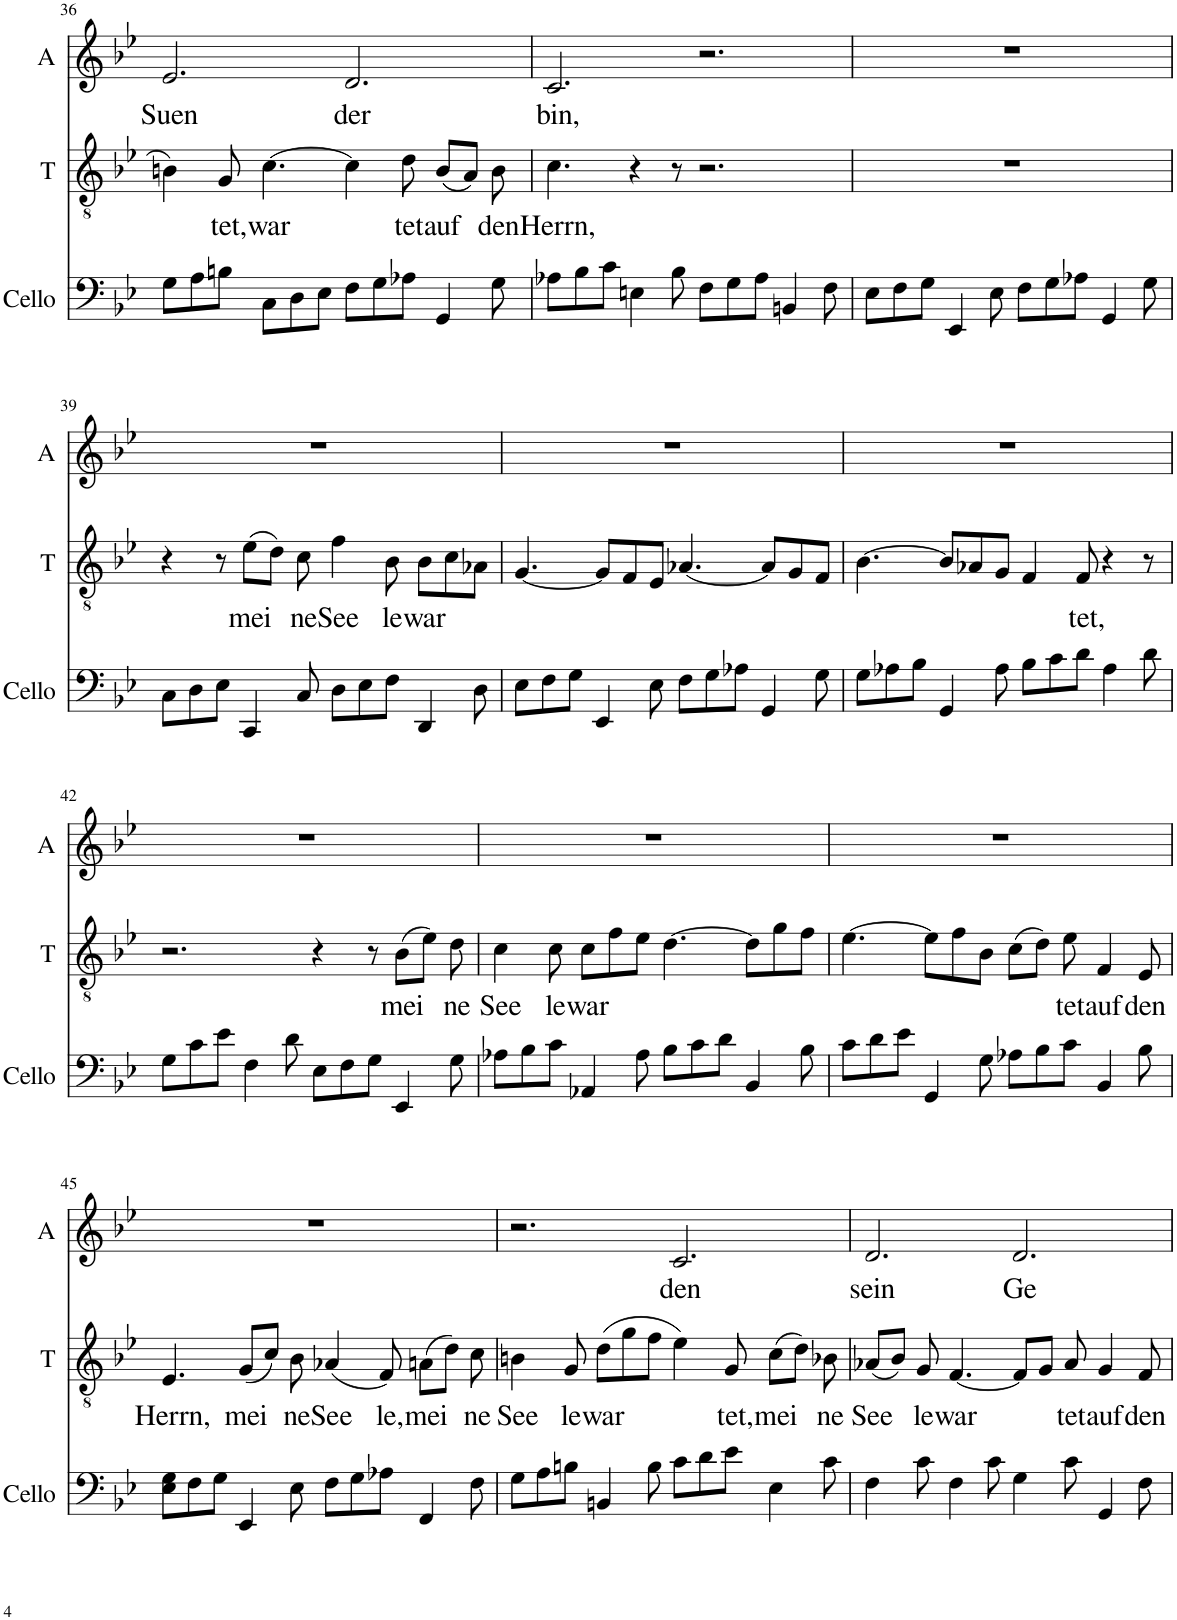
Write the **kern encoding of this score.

**kern	**kern	**text	**kern	**text
*part3	*part2	*part2	*part1	*part1
*staff3	*staff2	*staff2	*staff1	*staff1
*I"Cello	*I"T	*	*I"A	*
*I'Cello	*I'T	*	*I'A	*
!!LO:PB:g=z
*clefF4	*clefGv2	*	*clefG2	*
*k[b-e-]	*k[b-e-]	*	*k[b-e-]	*
*M12/8	*M12/8	*	*M12/8	*
=36	=36	=36	=36	=36
!	!	!	!	!LO:LY:b
8G\L	4Bn\	.	2.e-/	Suen
8A\	.	.	.	.
!	!	!LO:LY:b	!	!
8Bn\J	8G/	tet,	.	.
!	!	!LO:LY:b	!	!
8C\L	[4.c\	war	.	.
8D\	.	.	.	.
8E-\J	.	.	.	.
!	!	!	!	!LO:LY:b
8F\L	4c\]	.	2.d/	der
8G\	.	.	.	.
!	!	!LO:LY:b	!	!
8A-X\J	8d\	tet	.	.
!	!	!LO:LY:b	!	!
4GG/	(8B/L	auf	.	.
.	8A/J)	.	.	.
!	!	!LO:LY:b	!	!
8G\	8B\	den	.	.
=37	=37	=37	=37	=37
!	!	!LO:LY:b	!	!LO:LY:b
8A-X\L	4.c\	Herrn,	2.c/	bin,
8B-\	.	.	.	.
8c\J	.	.	.	.
4En\	4r	.	.	.
8B-\	8r	.	.	.
8F\L	2.r	.	2.r	.
8G\	.	.	.	.
8A-\J	.	.	.	.
4BBn/	.	.	.	.
8F\	.	.	.	.
=38	=38	=38	=38	=38
8E-\L	1.r	.	1.r	.
8F\	.	.	.	.
8G\J	.	.	.	.
4EE-/	.	.	.	.
8E-\	.	.	.	.
8F\L	.	.	.	.
8G\	.	.	.	.
8A-X\J	.	.	.	.
4GG/	.	.	.	.
8G\	.	.	.	.
!!LO:LB:g=z
=39	=39	=39	=39	=39
8C\L	4r	.	1.r	.
8D\	.	.	.	.
8E-\J	8r	.	.	.
!	!	!LO:LY:b	!	!
4CC/	(8e-\L	mei	.	.
.	8d\J)	.	.	.
!	!	!LO:LY:b	!	!
8C/	8c\	ne	.	.
!	!	!LO:LY:b	!	!
8D\L	4f\	See	.	.
8E-\	.	.	.	.
!	!	!LO:LY:b	!	!
8F\J	8B-\	le	.	.
!	!	!LO:LY:b	!	!
4DD/	8B-\L	war	.	.
.	8c\	.	.	.
8D\	8A-X\J	.	.	.
=40	=40	=40	=40	=40
8E-\L	[4.G/	.	1.r	.
8F\	.	.	.	.
8G\J	.	.	.	.
4EE-/	8G/L]	.	.	.
.	8F/	.	.	.
8E-\	8E-/J	.	.	.
8F\L	[4.A-X/	.	.	.
8G\	.	.	.	.
8A-X\J	.	.	.	.
4GG/	8A-/L]	.	.	.
.	8G/	.	.	.
8G\	8F/J	.	.	.
=41	=41	=41	=41	=41
8G\L	[4.B-\	.	1.r	.
8A-X\	.	.	.	.
8B-\J	.	.	.	.
4GG/	8B-/L]	.	.	.
.	8A-X/	.	.	.
8A-\	8G/J	.	.	.
8B-\L	4F/	.	.	.
8c\	.	.	.	.
!	!	!LO:LY:b	!	!
8d\J	8F/	tet,	.	.
4A-\	4r	.	.	.
8d\	8r	.	.	.
!!LO:LB:g=z
=42	=42	=42	=42	=42
8G\L	2.r	.	1.r	.
8c\	.	.	.	.
8e-\J	.	.	.	.
4F\	.	.	.	.
8d\	.	.	.	.
8E-\L	4r	.	.	.
8F\	.	.	.	.
8G\J	8r	.	.	.
!	!	!LO:LY:b	!	!
4EE-/	(8B-\L	mei	.	.
.	8e-\J)	.	.	.
!	!	!LO:LY:b	!	!
8G\	8d\	ne	.	.
=43	=43	=43	=43	=43
!	!	!LO:LY:b	!	!
8A-X\L	4c\	See	1.r	.
8B-\	.	.	.	.
!	!	!LO:LY:b	!	!
8c\J	8c\	le	.	.
!	!	!LO:LY:b	!	!
4AA-X/	8c\L	war	.	.
.	8f\	.	.	.
8A-\	8e-\J	.	.	.
8B-\L	[4.d\	.	.	.
8c\	.	.	.	.
8d\J	.	.	.	.
4BB-/	8d\L]	.	.	.
.	8g\	.	.	.
8B-\	8f\J	.	.	.
=44	=44	=44	=44	=44
8c\L	[4.e-\	.	1.r	.
8d\	.	.	.	.
8e-\J	.	.	.	.
4GG/	8e-\L]	.	.	.
.	8f\	.	.	.
8G\	8B-\J	.	.	.
8A-X\L	(8c\L	.	.	.
8B-\	8d\J)	.	.	.
!	!	!LO:LY:b	!	!
8c\J	8e-\	tet	.	.
!	!	!LO:LY:b	!	!
4BB-/	4F/	auf	.	.
!	!	!LO:LY:b	!	!
8B-\	8E-/	den	.	.
!!LO:LB:g=z
=45	=45	=45	=45	=45
!	!	!LO:LY:b	!	!
8E-\ 8G\L	4.E-/	Herrn,	1.r	.
8F\	.	.	.	.
8G\J	.	.	.	.
!	!	!LO:LY:b	!	!
4EE-/	(8G/L	mei	.	.
.	8c/J)	.	.	.
!	!	!LO:LY:b	!	!
8E-\	8B-\	ne	.	.
!	!	!LO:LY:b	!	!
8F\L	(4A-X/	See	.	.
8G\	.	.	.	.
!	!	!LO:LY:b	!	!
8A-X\J	8F/)	le,	.	.
!	!	!LO:LY:b	!	!
4FF/	(8An\L	mei	.	.
.	8d\J)	.	.	.
!	!	!LO:LY:b	!	!
8F\	8c\	ne	.	.
=46	=46	=46	=46	=46
!	!	!LO:LY:b	!	!
8G\L	4Bn\	See	2.r	.
8A\	.	.	.	.
!	!	!LO:LY:b	!	!
8Bn\J	8G/	le	.	.
!	!	!LO:LY:b	!	!
4BBn/	(8d\L	war	.	.
.	8g\	.	.	.
8B\	8f\J	.	.	.
!	!	!	!	!LO:LY:b
8c\L	4e-\)	.	2.c/	den
8d\	.	.	.	.
!	!	!LO:LY:b	!	!
8e-\J	8G/	tet,	.	.
!	!	!LO:LY:b	!	!
4E-\	(8c\L	mei	.	.
.	8d\J)	.	.	.
!	!	!LO:LY:b	!	!
8c\	8B-X\	ne	.	.
=47	=47	=47	=47	=47
!	!	!LO:LY:b	!	!LO:LY:b
4F\	(8A-X/L	See	2.d/	sein
.	8B-/J)	.	.	.
!	!	!LO:LY:b	!	!
8c\	8G/	le	.	.
!	!	!LO:LY:b	!	!
4F\	[4.F/	war	.	.
8c\	.	.	.	.
!	!	!	!	!LO:LY:b
4G\	8F/L]	.	2.d/	Ge
.	8G/J	.	.	.
!	!	!LO:LY:b	!	!
8c\	8A-/	tet	.	.
!	!	!LO:LY:b	!	!
4GG/	4G/	auf	.	.
!	!	!LO:LY:b	!	!
8F\	8F/	den	.	.
=	=	=	=	=
*-	*-	*-	*-	*-
